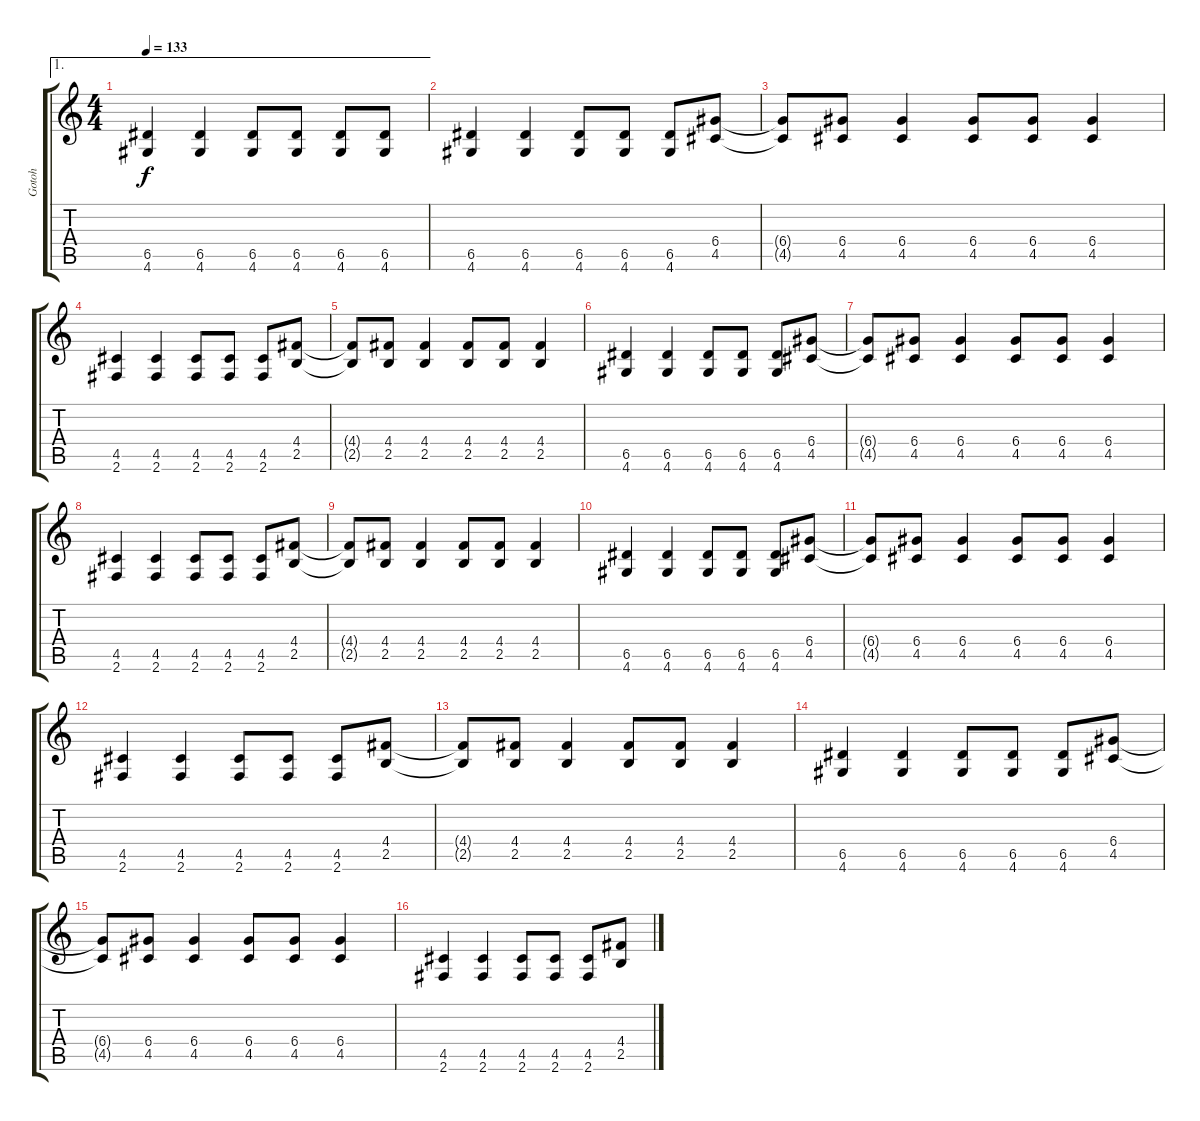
\track ("Gotoh" "Gotoh") {instrument distortionguitar}
\staff {score tabs}
\tuning (E4 B3 G3 D3 A2 E2) {hide}
\ae 1
\ts (4 4)
\tempo 133
\clef g2
\ks c
(6.5 4.6).4{dy f} (6.5 4.6).4 (6.5 4.6).8 (6.5 4.6).8 (6.5 4.6).8 (6.5 4.6).8 |
(6.5 4.6).4 (6.5 4.6).4 (6.5 4.6).8 (6.5 4.6).8 (6.5 4.6).8 (6.4 4.5).8 |
(6.4{t} 4.5{t}).8 (6.4 4.5).8 (6.4 4.5).4 (6.4 4.5).8 (6.4 4.5).8 (6.4 4.5).4 |
(4.5 2.6).4 (4.5 2.6).4 (4.5 2.6).8 (4.5 2.6).8 (4.5 2.6).8 (4.4 2.5).8 |
(4.4{t} 2.5{t}).8 (4.4 2.5).8 (4.4 2.5).4 (4.4 2.5).8 (4.4 2.5).8 (4.4 2.5).4 |
(6.5 4.6).4 (6.5 4.6).4 (6.5 4.6).8 (6.5 4.6).8 (6.5 4.6).8 (6.4 4.5).8 |
(6.4{t} 4.5{t}).8 (6.4 4.5).8 (6.4 4.5).4 (6.4 4.5).8 (6.4 4.5).8 (6.4 4.5).4 |
(4.5 2.6).4 (4.5 2.6).4 (4.5 2.6).8 (4.5 2.6).8 (4.5 2.6).8 (4.4 2.5).8 |
(4.4{t} 2.5{t}).8 (4.4 2.5).8 (4.4 2.5).4 (4.4 2.5).8 (4.4 2.5).8 (4.4 2.5).4 |
(6.5 4.6).4 (6.5 4.6).4 (6.5 4.6).8 (6.5 4.6).8 (6.5 4.6).8 (6.4 4.5).8 |
(6.4{t} 4.5{t}).8 (6.4 4.5).8 (6.4 4.5).4 (6.4 4.5).8 (6.4 4.5).8 (6.4 4.5).4 |
(4.5 2.6).4 (4.5 2.6).4 (4.5 2.6).8 (4.5 2.6).8 (4.5 2.6).8 (4.4 2.5).8 |
(4.4{t} 2.5{t}).8 (4.4 2.5).8 (4.4 2.5).4 (4.4 2.5).8 (4.4 2.5).8 (4.4 2.5).4 |
(6.5 4.6).4 (6.5 4.6).4 (6.5 4.6).8 (6.5 4.6).8 (6.5 4.6).8 (6.4 4.5).8 |
(6.4{t} 4.5{t}).8 (6.4 4.5).8 (6.4 4.5).4 (6.4 4.5).8 (6.4 4.5).8 (6.4 4.5).4 |
(4.5 2.6).4 (4.5 2.6).4 (4.5 2.6).8 (4.5 2.6).8 (4.5 2.6).8 (4.4 2.5).8
